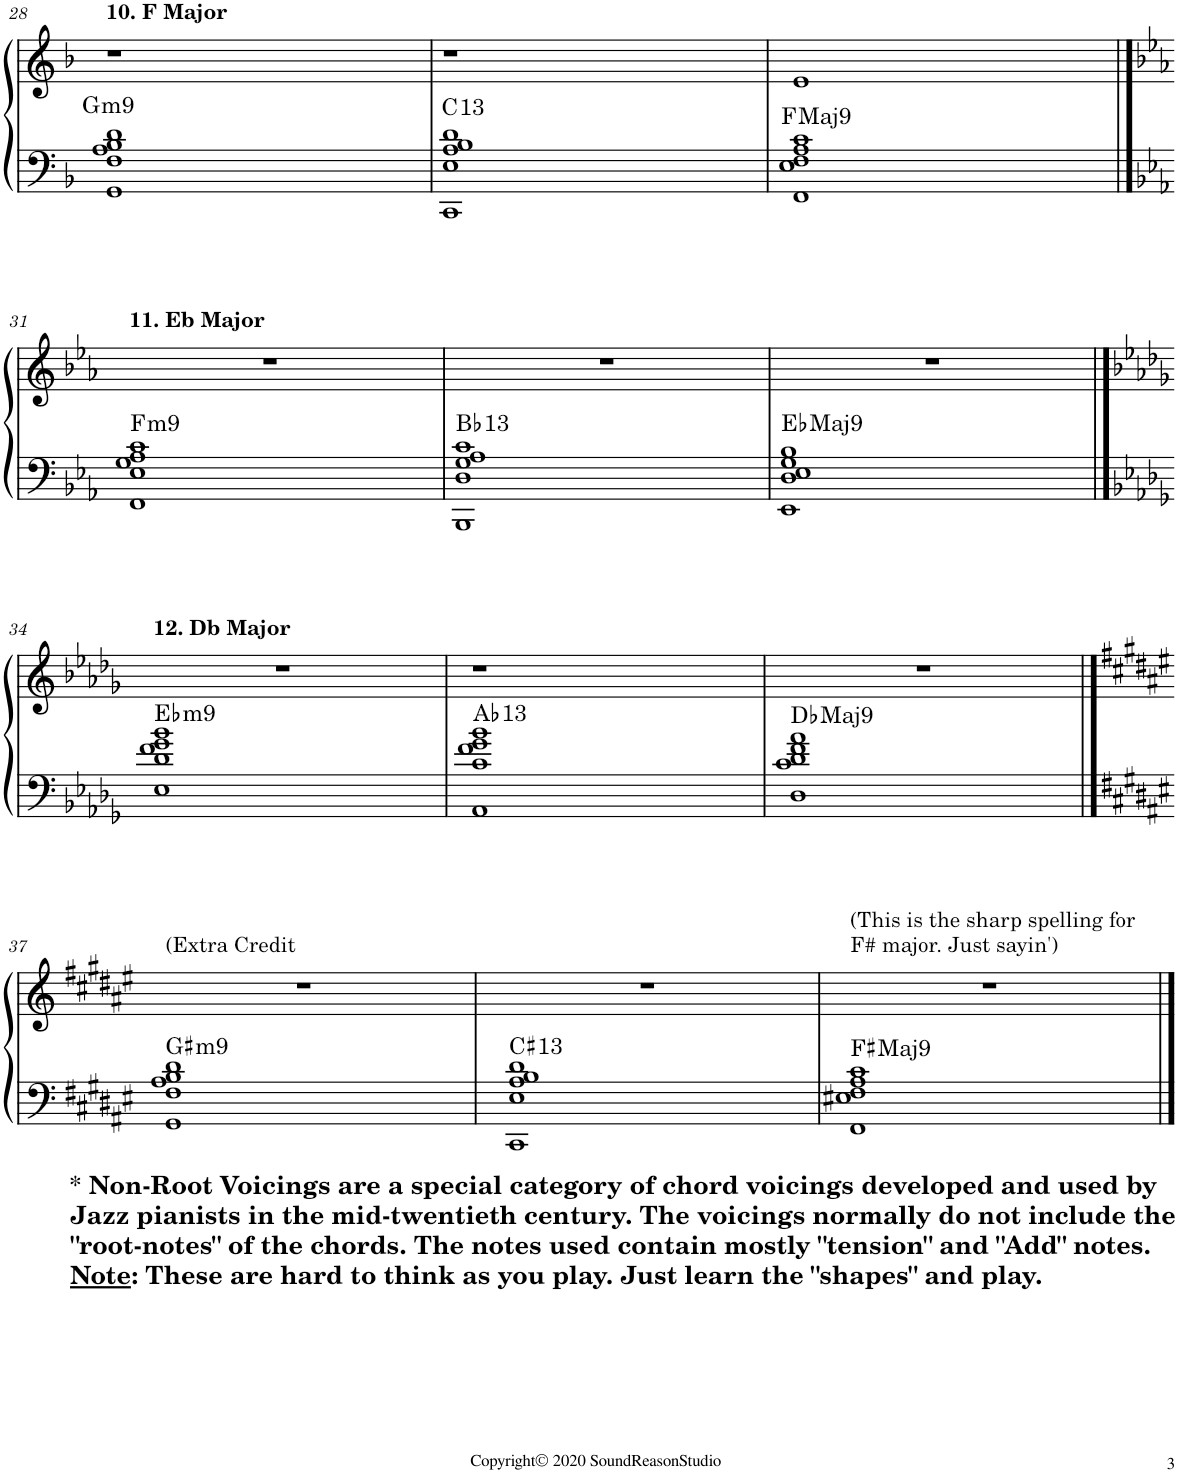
**kern	**kern	**harte
*part1	*part1	*part1
*staff2	*staff1	*
*I"Piano	*	*
*I'Pno.	*	*
!!LO:PB:g=z
*clefF4	*clefG2	*
*k[b-]	*k[b-]	*
*M4/4	*M4/4	*
=28	=28	=28
!	!LO:TX:a:B:t=10. F Major	!LO:H:kt=m9
1GG 1F 1A 1B- 1d	1r	G:min9
=29	=29	=29
!	!	!LO:H:kt=13
1CC 1E 1A 1B- 1d	1r	C:9(11,13)
=30	=30	=30
!	!	!LO:H:kt=Maj9
1FF 1E 1F 1A 1c	1e	F:maj9
!!LO:LB:g=z
==31	==31	==31
*k[b-e-a-]	*k[b-e-a-]	*
!	!LO:TX:a:B:t=11. Eb Major	!LO:H:kt=m9
1FF 1E- 1G 1A- 1c	1r	F:min9
=32	=32	=32
!	!	!LO:H:kt=13
1BBB- 1D 1G 1A- 1c	1r	Bb:9(11,13)
=33	=33	=33
!	!	!LO:H:kt=Maj9
1EE- 1D 1E- 1G 1B-	1r	Eb:maj9
!!LO:LB:g=z
==34	==34	==34
*k[b-e-a-d-g-]	*k[b-e-a-d-g-]	*
!	!LO:TX:a:B:t=12. Db Major	!LO:H:kt=m9
1E- 1d- 1f 1g- 1b-	1r	Eb:min9
=35	=35	=35
!	!	!LO:H:kt=13
1AA- 1c 1f 1g- 1b-	1r	Ab:9(11,13)
=36	=36	=36
!	!	!LO:H:kt=Maj9
1D- 1c 1d- 1f 1a-	1r	Db:maj9
!!LO:LB:g=z
==37	==37	==37
*k[f#c#g#d#a#e#]	*k[f#c#g#d#a#e#]	*
!	!LO:TX:a:t=(Extra Credit	!
!LO:TX:b:B:t=* Non-Root Voicings are a special category of chord voicings developed and used by	!	!
!LO:TX:b:t=Jazz pianists in the mid-twentieth century. The voicings normally do not include the	!	!
!LO:TX:b:t="root-notes" of the chords. The notes used contain mostly "tension" and "Add" notes.	!	!
!LO:TX:b:t=Note	!	!
!LO:TX:b:t=&colon; These are hard to think as you play. Just learn the "shapes" and play.	!	!LO:H:kt=m9
1GG# 1F# 1A# 1B 1d#	1r	G#:min9
=38	=38	=38
!	!	!LO:H:kt=13
1CC# 1E# 1A# 1B 1d#	1r	C#:9(11,13)
=39	=39	=39
!	!LO:TX:a:t=(This is the sharp spelling for	!
!	!LO:TX:a:t=F# major. Just sayin')	!
!	!	!LO:H:kt=Maj9
1FF# 1E#X 1F# 1A# 1c#	1r	F#:maj9
==	==	==
*-	*-	*-
